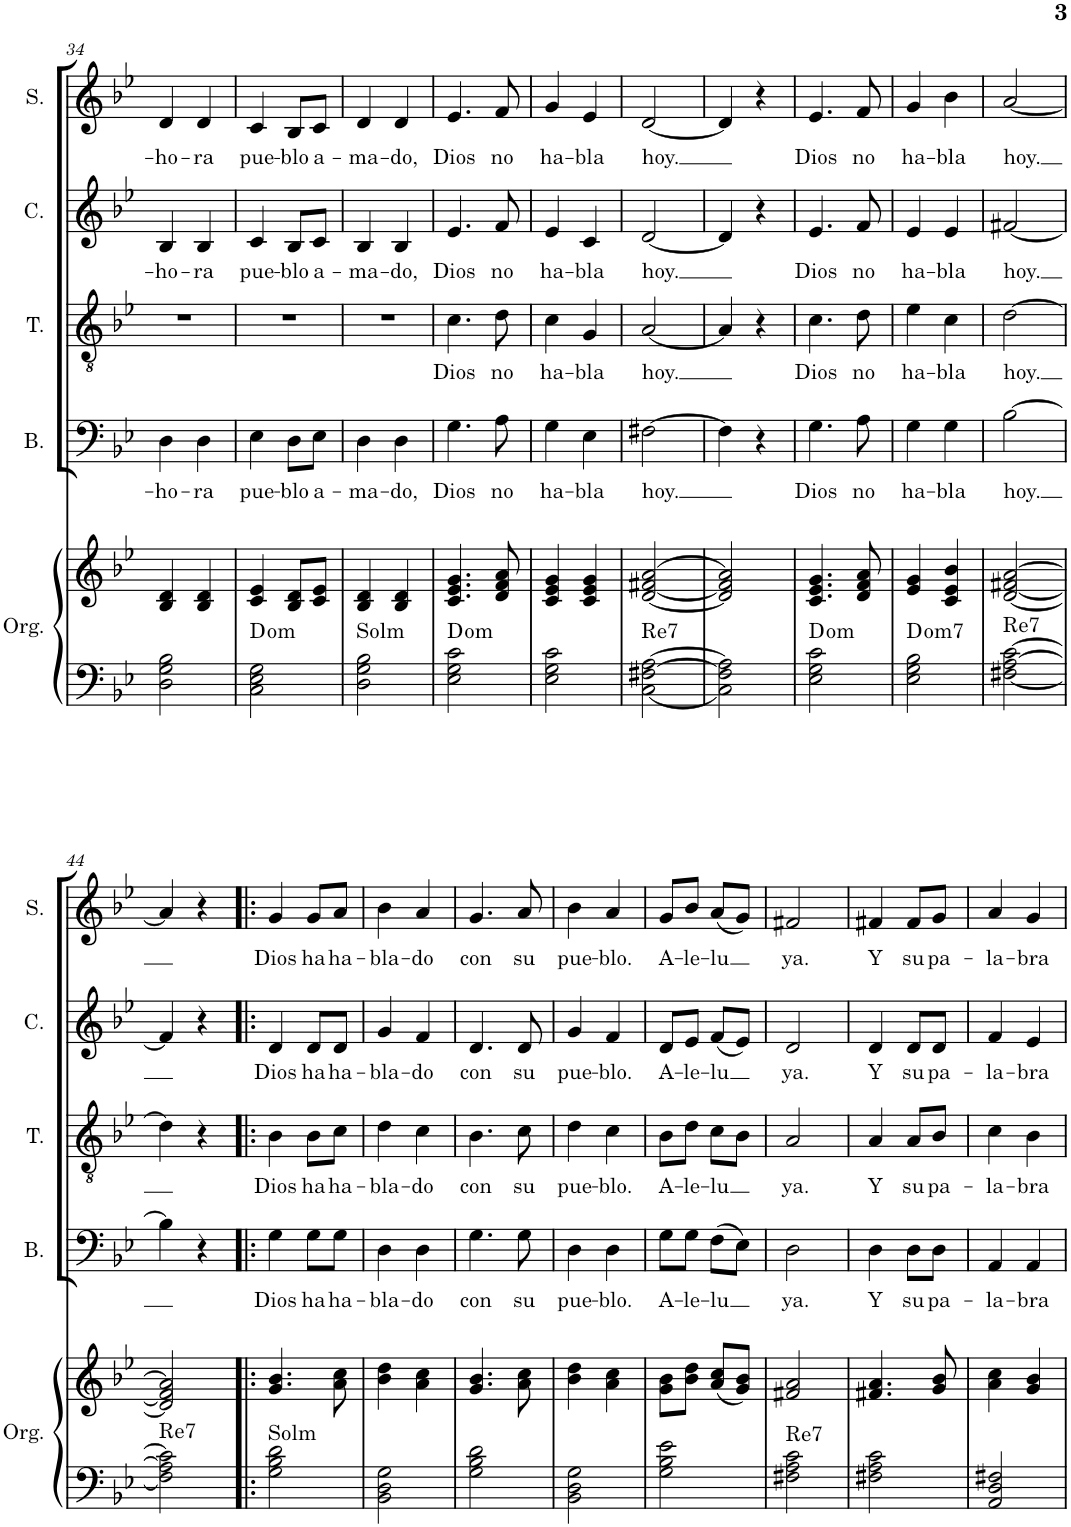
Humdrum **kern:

**kern	**kern	**harte	**kern	**text	**kern	**text	**kern	**text	**kern	**text
*part5	*part5	*part5	*part4	*part4	*part3	*part3	*part2	*part2	*part1	*part1
*staff6	*staff5	*	*staff4	*staff4	*staff3	*staff3	*staff2	*staff2	*staff1	*staff1
*I"Órgano	*	*	*I"Bajo	*	*I"Tenor	*	*I"Contralto	*	*I"Soprano	*
*	*	*	*I'B.	*	*I'T.	*	*I'C.	*	*I'S.	*
!!LO:PB:g=z
*clefF4	*clefG2	*	*clefF4	*	*clefGv2	*	*clefG2	*	*clefG2	*
*k[b-e-]	*k[b-e-]	*	*k[b-e-]	*	*k[b-e-]	*	*k[b-e-]	*	*k[b-e-]	*
*M2/4	*M2/4	*	*M2/4	*	*M2/4	*	*M2/4	*	*M2/4	*
=34	=34	=34	=34	=34	=34	=34	=34	=34	=34	=34
!	!	!	!	!LO:LY:b	!	!	!	!LO:LY:b	!	!LO:LY:b
2D\ 2G\ 2B-\	4B-/ 4d/	.	4D\	-ho-	2r	.	4B-/	-ho-	4d/	-ho-
!	!	!	!	!LO:LY:b	!	!	!	!LO:LY:b	!	!LO:LY:b
.	4B-/ 4d/	.	4D\	-ra	.	.	4B-/	-ra	4d/	-ra
=35	=35	=35	=35	=35	=35	=35	=35	=35	=35	=35
!	!	!	!	!LO:LY:b	!	!	!	!LO:LY:b	!	!LO:LY:b
2C\ 2E-\ 2G\	4c/ 4e-/	D:dim	4E-\	pue-	2r	.	4c/	pue-	4c/	pue-
!	!	!	!	!LO:LY:b	!	!	!	!LO:LY:b	!	!LO:LY:b
.	8B-/ 8d/L	.	8D\L	-blo	.	.	8B-/L	-blo	8B-/L	-blo
!	!	!	!	!LO:LY:b	!	!	!	!LO:LY:b	!	!LO:LY:b
.	8c/ 8e-/J	.	8E-\J	a-	.	.	8c/J	a-	8c/J	a-
=36	=36	=36	=36	=36	=36	=36	=36	=36	=36	=36
!	!	!LO:H:kt=Solm	!	!LO:LY:b	!	!	!	!LO:LY:b	!	!LO:LY:b
2D\ 2G\ 2B-\	4B-/ 4d/	N	4D\	-ma-	2r	.	4B-/	-ma-	4d/	-ma-
!	!	!	!	!LO:LY:b	!	!	!	!LO:LY:b	!	!LO:LY:b
.	4B-/ 4d/	.	4D\	-do,	.	.	4B-/	-do,	4d/	-do,
=37	=37	=37	=37	=37	=37	=37	=37	=37	=37	=37
!	!	!	!	!LO:LY:b	!	!LO:LY:b	!	!LO:LY:b	!	!LO:LY:b
2E-\ 2G\ 2c\	4.c/ 4.e-/ 4.g/	D:dim	4.G\	Dios	4.c\	Dios	4.e-/	Dios	4.e-/	Dios
!	!	!	!	!LO:LY:b	!	!LO:LY:b	!	!LO:LY:b	!	!LO:LY:b
.	8d/ 8f/ 8a/	.	8A\	no	8d\	no	8f/	no	8f/	no
=38	=38	=38	=38	=38	=38	=38	=38	=38	=38	=38
!	!	!	!	!LO:LY:b	!	!LO:LY:b	!	!LO:LY:b	!	!LO:LY:b
2E-\ 2G\ 2c\	4c/ 4e-/ 4g/	.	4G\	ha-	4c\	ha-	4e-/	ha-	4g/	ha-
!	!	!	!	!LO:LY:b	!	!LO:LY:b	!	!LO:LY:b	!	!LO:LY:b
.	4c/ 4e-/ 4g/	.	4E-\	-bla	4G/	-bla	4c/	-bla	4e-/	-bla
=39	=39	=39	=39	=39	=39	=39	=39	=39	=39	=39
!	!	!LO:H:kt=Re7	!	!LO:LY:b	!	!LO:LY:b	!	!LO:LY:b	!	!LO:LY:b
[2C\ [2F#X\ [2A\	[2d/ [2f#X/ [2a/	N	[2F#X\	-hoy.	[2A/	-hoy.	[2d/	-hoy.	[2d/	hoy.
=40	=40	=40	=40	=40	=40	=40	=40	=40	=40	=40
2C\] 2F#\] 2A\]	2d/] 2f#/] 2a/]	.	4F#\]	.	4A/]	.	4d/]	.	4d/]	.
.	.	.	4r	.	4r	.	4r	.	4r	.
=41	=41	=41	=41	=41	=41	=41	=41	=41	=41	=41
!	!	!	!	!LO:LY:b	!	!LO:LY:b	!	!LO:LY:b	!	!LO:LY:b
2E-\ 2G\ 2c\	4.c/ 4.e-/ 4.g/	D:dim	4.G\	Dios	4.c\	Dios	4.e-/	Dios	4.e-/	Dios
!	!	!	!	!LO:LY:b	!	!LO:LY:b	!	!LO:LY:b	!	!LO:LY:b
.	8d/ 8f/ 8a/	.	8A\	no	8d\	no	8f/	no	8f/	no
=42	=42	=42	=42	=42	=42	=42	=42	=42	=42	=42
!	!	!	!	!LO:LY:b	!	!LO:LY:b	!	!LO:LY:b	!	!LO:LY:b
2E-\ 2G\ 2B-\	4e-/ 4g/	D:dim	4G\	ha-	4e-\	ha-	4e-/	ha-	4g/	ha-
!	!	!	!	!LO:LY:b	!	!LO:LY:b	!	!LO:LY:b	!	!LO:LY:b
.	4c/ 4e-/ 4b-/	.	4G\	-bla	4c\	-bla	4e-/	-bla	4b-\	-bla
=43	=43	=43	=43	=43	=43	=43	=43	=43	=43	=43
!	!	!LO:H:kt=Re7	!	!LO:LY:b	!	!LO:LY:b	!	!LO:LY:b	!	!LO:LY:b
[2F#X\ [2A\ [2c\	[2d/ [2f#X/ [2a/	N	[2B-\	-hoy.	[2d\	-hoy.	[2f#X/	-hoy.	[2a/	-hoy.
!!LO:LB:g=z
=44	=44	=44	=44	=44	=44	=44	=44	=44	=44	=44
!	!	!LO:H:kt=Re7	!	!	!	!	!	!	!	!
2F#\] 2A\] 2c\]	2d/] 2f#/] 2a/]	N	4B-\]	.	4d\]	.	4f#/]	.	4a/]	.
.	.	.	4r	.	4r	.	4r	.	4r	.
=45!|:	=45!|:	=45!|:	=45!|:	=45!|:	=45!|:	=45!|:	=45!|:	=45!|:	=45!|:	=45!|:
!	!	!LO:H:kt=Solm	!	!LO:LY:b	!	!LO:LY:b	!	!LO:LY:b	!	!LO:LY:b
2G\ 2B-\ 2d\	4.g/ 4.b-/	N	4G\	Dios	4B-\	Dios	4d/	Dios	4g/	Dios
!	!	!	!	!LO:LY:b	!	!LO:LY:b	!	!LO:LY:b	!	!LO:LY:b
.	.	.	8G\L	ha	8B-\L	ha	8d/L	ha	8g/L	ha
!	!	!	!	!LO:LY:b	!	!LO:LY:b	!	!LO:LY:b	!	!LO:LY:b
.	8a\ 8cc\	.	8G\J	ha-	8c\J	ha-	8d/J	ha-	8a/J	ha-
=46	=46	=46	=46	=46	=46	=46	=46	=46	=46	=46
!	!	!	!	!LO:LY:b	!	!LO:LY:b	!	!LO:LY:b	!	!LO:LY:b
2BB-\ 2D\ 2G\	4b-\ 4dd\	.	4D\	-bla-	4d\	-bla-	4g/	-bla-	4b-\	-bla-
!	!	!	!	!LO:LY:b	!	!LO:LY:b	!	!LO:LY:b	!	!LO:LY:b
.	4a\ 4cc\	.	4D\	-do	4c\	-do	4f/	-do	4a/	-do
=47	=47	=47	=47	=47	=47	=47	=47	=47	=47	=47
!	!	!	!	!LO:LY:b	!	!LO:LY:b	!	!LO:LY:b	!	!LO:LY:b
2G\ 2B-\ 2d\	4.g/ 4.b-/	.	4.G\	con	4.B-\	con	4.d/	con	4.g/	con
!	!	!	!	!LO:LY:b	!	!LO:LY:b	!	!LO:LY:b	!	!LO:LY:b
.	8a\ 8cc\	.	8G\	su	8c\	su	8d/	su	8a/	su
=48	=48	=48	=48	=48	=48	=48	=48	=48	=48	=48
!	!	!	!	!LO:LY:b	!	!LO:LY:b	!	!LO:LY:b	!	!LO:LY:b
2BB-\ 2D\ 2G\	4b-\ 4dd\	.	4D\	pue-	4d\	pue-	4g/	pue-	4b-\	pue-
!	!	!	!	!LO:LY:b	!	!LO:LY:b	!	!LO:LY:b	!	!LO:LY:b
.	4a\ 4cc\	.	4D\	-blo.	4c\	-blo.	4f/	-blo.	4a/	-blo.
=49	=49	=49	=49	=49	=49	=49	=49	=49	=49	=49
!	!	!	!	!LO:LY:b	!	!LO:LY:b	!	!LO:LY:b	!	!LO:LY:b
2G\ 2B-\ 2e-\	8g\ 8b-\L	.	8G\L	A-	8B-\L	A-	8d/L	A-	8g/L	A-
!	!	!	!	!LO:LY:b	!	!LO:LY:b	!	!LO:LY:b	!	!LO:LY:b
.	8b-\ 8dd\J	.	8G\J	-le-	8d\J	-le-	8e-/J	-le-	8b-/J	-le-
!	!	!	!	!LO:LY:b	!	!LO:LY:b	!	!LO:LY:b	!	!LO:LY:b
.	(8a/ 8cc/L	.	(8F\L	-lu	8c\L	-lu	(8f/L	-lu	(8a/L	-lu
.	8g/ 8b-/J)	.	8E-\J)	.	8B-\J	.	8e-/J)	.	8g/J)	.
=50	=50	=50	=50	=50	=50	=50	=50	=50	=50	=50
!	!	!LO:H:kt=Re7	!	!LO:LY:b	!	!LO:LY:b	!	!LO:LY:b	!	!LO:LY:b
2F#X\ 2A\ 2c\	2f#X/ 2a/	N	2D\	ya.	2A/	ya.	2d/	ya.	2f#X/	ya.
=51	=51	=51	=51	=51	=51	=51	=51	=51	=51	=51
!	!	!	!	!LO:LY:b	!	!LO:LY:b	!	!LO:LY:b	!	!LO:LY:b
2F#X\ 2A\ 2c\	4.f#X/ 4.a/	.	4D\	Y	4A/	Y	4d/	Y	4f#X/	Y
!	!	!	!	!LO:LY:b	!	!LO:LY:b	!	!LO:LY:b	!	!LO:LY:b
.	.	.	8D\L	su	8A/L	su	8d/L	su	8f#/L	su
!	!	!	!	!LO:LY:b	!	!LO:LY:b	!	!LO:LY:b	!	!LO:LY:b
.	8g/ 8b-/	.	8D\J	pa-	8B-/J	pa-	8d/J	pa-	8g/J	pa-
=52	=52	=52	=52	=52	=52	=52	=52	=52	=52	=52
!	!	!	!	!LO:LY:b	!	!LO:LY:b	!	!LO:LY:b	!	!LO:LY:b
2AA/ 2D/ 2F#X/	4a\ 4cc\	.	4AA/	-la-	4c\	-la-	4f/	-la-	4a/	-la-
!	!	!	!	!LO:LY:b	!	!LO:LY:b	!	!LO:LY:b	!	!LO:LY:b
.	4g/ 4b-/	.	4AA/	-bra	4B-\	-bra	4e-/	-bra	4g/	-bra
=	=	=	=	=	=	=	=	=	=	=
*-	*-	*-	*-	*-	*-	*-	*-	*-	*-	*-
